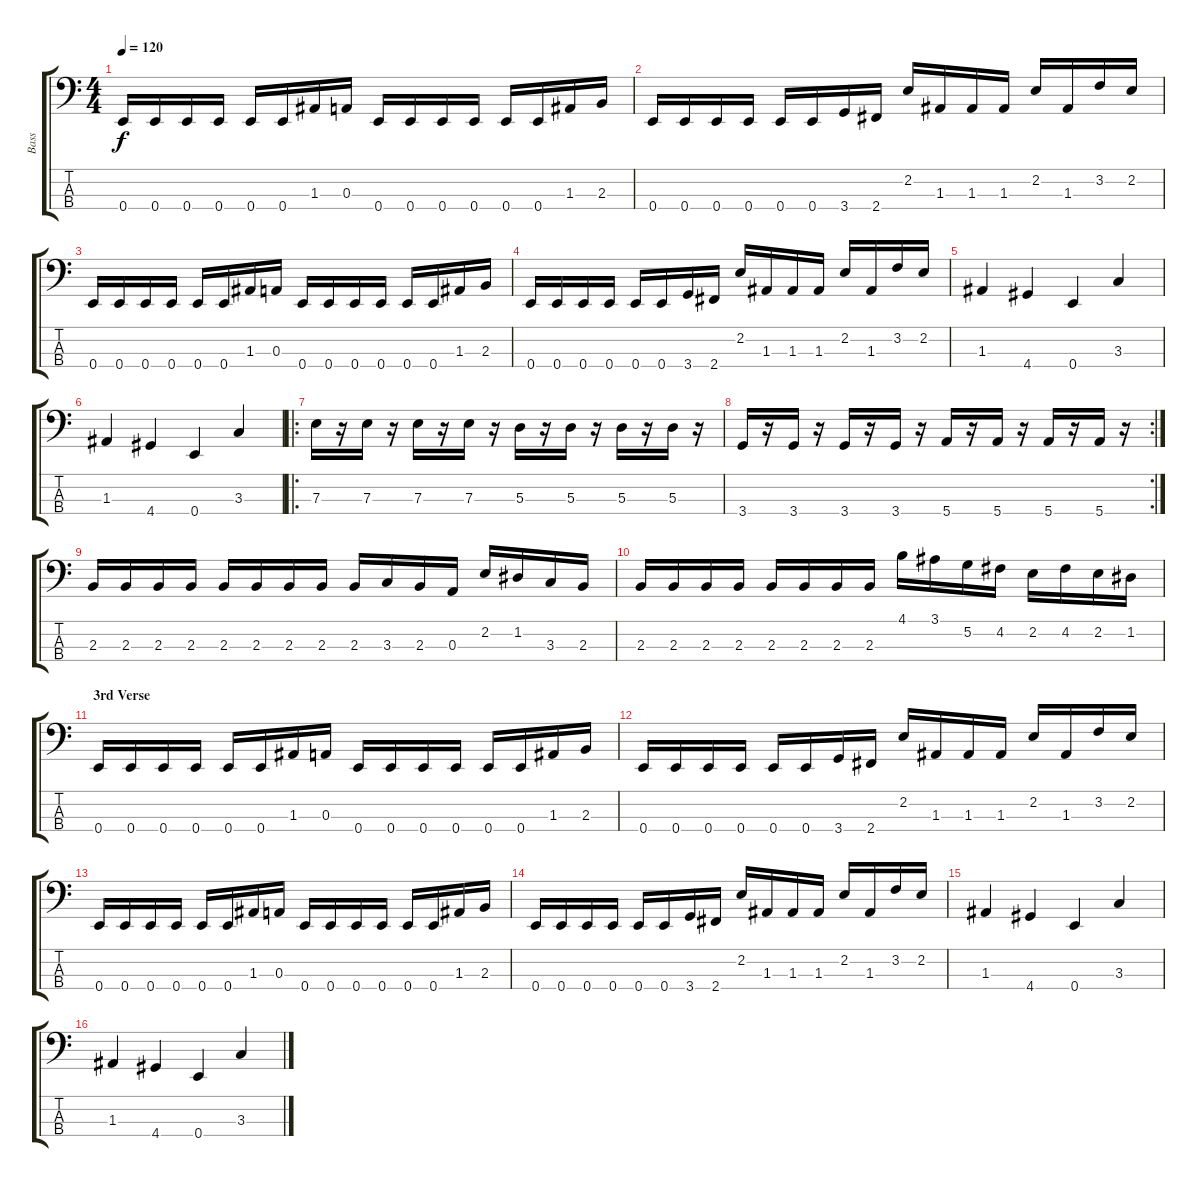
\track ("Bass" "Bass") {instrument electricbasspick}
\staff {score tabs}
\tuning (G2 D2 A1 E1) {hide}
\ts (4 4)
\tempo 120
\clef f4
\ks c
0.4.16{dy f} 0.4.16 0.4.16 0.4.16 0.4.16 0.4.16 1.3.16 0.3.16 0.4.16 0.4.16 0.4.16 0.4.16 0.4.16 0.4.16 1.3.16 2.3.16 |
0.4.16 0.4.16 0.4.16 0.4.16 0.4.16 0.4.16 3.4.16 2.4.16 2.2.16 1.3.16 1.3.16 1.3.16 2.2.16 1.3.16 3.2.16 2.2.16 |
0.4.16 0.4.16 0.4.16 0.4.16 0.4.16 0.4.16 1.3.16 0.3.16 0.4.16 0.4.16 0.4.16 0.4.16 0.4.16 0.4.16 1.3.16 2.3.16 |
0.4.16 0.4.16 0.4.16 0.4.16 0.4.16 0.4.16 3.4.16 2.4.16 2.2.16 1.3.16 1.3.16 1.3.16 2.2.16 1.3.16 3.2.16 2.2.16 |
1.3.4 4.4.4 0.4.4 3.3.4 |
1.3.4 4.4.4 0.4.4 3.3.4 |
\ro
7.3.16 r.16 7.3.16 r.16 7.3.16 r.16 7.3.16 r.16 5.3.16 r.16 5.3.16 r.16 5.3.16 r.16 5.3.16 r.16 |
\rc 2
3.4.16 r.16 3.4.16 r.16 3.4.16 r.16 3.4.16 r.16 5.4.16 r.16 5.4.16 r.16 5.4.16 r.16 5.4.16 r.16 |
2.3.16 2.3.16 2.3.16 2.3.16 2.3.16 2.3.16 2.3.16 2.3.16 2.3.16 3.3.16 2.3.16 0.3.16 2.2.16 1.2.16 3.3.16 2.3.16 |
2.3.16 2.3.16 2.3.16 2.3.16 2.3.16 2.3.16 2.3.16 2.3.16 4.1.16 3.1.16 5.2.16 4.2.16 2.2.16 4.2.16 2.2.16 1.2.16 |
\section ("" "3rd Verse")
0.4.16 0.4.16 0.4.16 0.4.16 0.4.16 0.4.16 1.3.16 0.3.16 0.4.16 0.4.16 0.4.16 0.4.16 0.4.16 0.4.16 1.3.16 2.3.16 |
0.4.16 0.4.16 0.4.16 0.4.16 0.4.16 0.4.16 3.4.16 2.4.16 2.2.16 1.3.16 1.3.16 1.3.16 2.2.16 1.3.16 3.2.16 2.2.16 |
0.4.16 0.4.16 0.4.16 0.4.16 0.4.16 0.4.16 1.3.16 0.3.16 0.4.16 0.4.16 0.4.16 0.4.16 0.4.16 0.4.16 1.3.16 2.3.16 |
0.4.16 0.4.16 0.4.16 0.4.16 0.4.16 0.4.16 3.4.16 2.4.16 2.2.16 1.3.16 1.3.16 1.3.16 2.2.16 1.3.16 3.2.16 2.2.16 |
1.3.4 4.4.4 0.4.4 3.3.4 |
1.3.4 4.4.4 0.4.4 3.3.4
